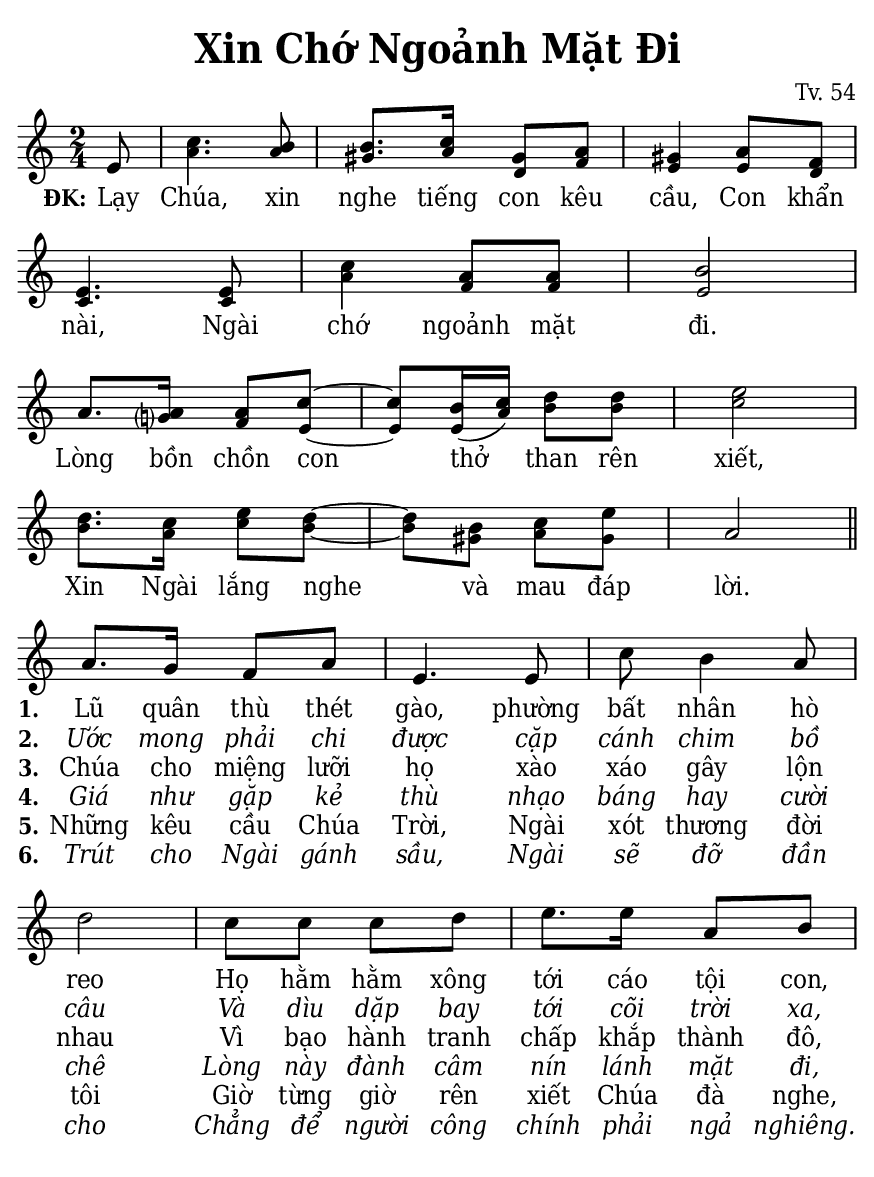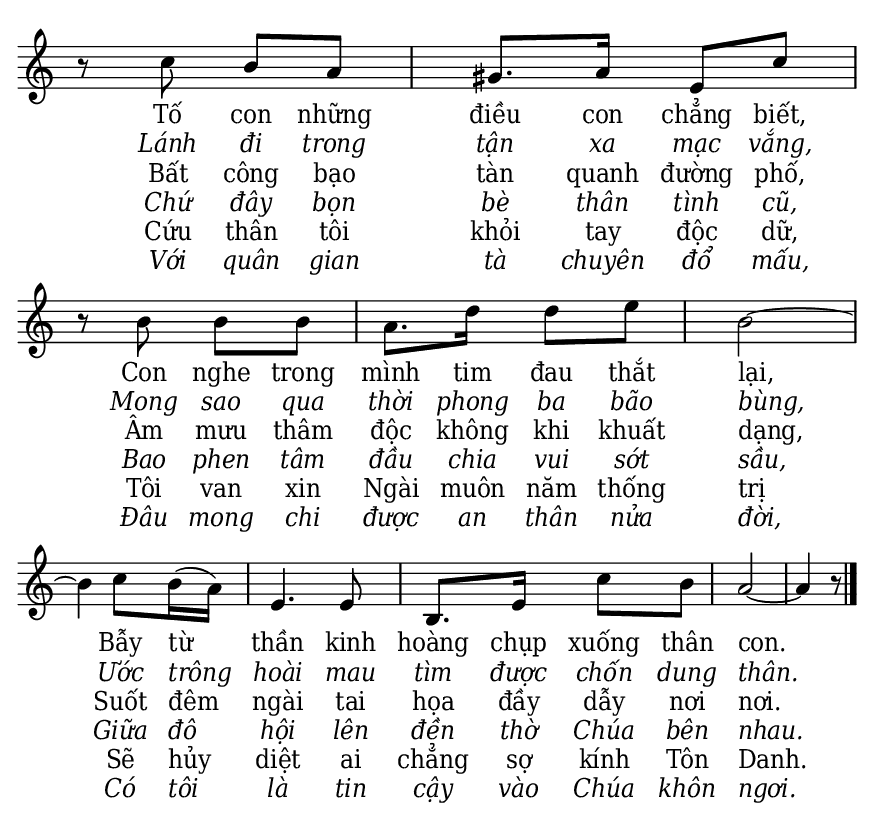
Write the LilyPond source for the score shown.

% Cài đặt chung\
\version "2.22.1"
\include "english.ly"

\header {
  title = \markup { \fontsize #1 "Xin Chớ Ngoảnh Mặt Đi" }
  composer = "Tv. 54"
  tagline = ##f
}

% Nhạc phiên khúc
nhacPhienKhucSop = \relative c' {
  \partial 8 e8 |
  c'4. b8 |
  b8. c16 gs8 a |
  gs4 a8 f |
  e4. e8 |
  c'4 a8 a |
  b2 |
  a8. a16 a8 c ~ |
  c b16 (c) d8 d |
  e2 |
  d8. c16 e8 d ~ |
  d b c e |
  a,2 \bar "||" \break
  
  a8. g16 f8 a |
  e4. e8 |
  c' b4 a8 |
  d2 |
  c8 c c d |
  e8. e16 a,8 b |
  r8 c b a |
  gs8. a16 e8 c' |
  r8 b b b |
  a8. d16 d8 e |
  b2 ~ |
  b4 c8 b16 (a) |
  e4. e8 |
  b8. e16 c'8 b |
  a2 ~ |
  a4 r8 \bar "|."
}

nhacPhienKhucAlto = \relative c' {
  e8 |
  a4. a8 |
  gs8. a16 d,8 f |
  e4 e8 d |
  c4. c8 |
  a'4 f8 f |
  e2 |
  a8. g!?16 f8 e ~ |
  e e16 (a) b8 b |
  c2 |
  b8. a16 c8 b ~ |
  b gs a gs |
  a2
}

% Lời phiên khúc
loiPhienKhucSop = \lyrics {
  \set stanza = "ĐK:"
  Lạy Chúa, xin nghe tiếng con kêu cầu,
  Con khẩn nài, Ngài chớ ngoảnh mặt đi.
  Lòng bồn chồn con thở than rên xiết,
  Xin Ngài lắng nghe và mau đáp lời.
  <<
    {
      \set stanza = "1."
      Lũ quân thù thét gào,
      phường bất nhân hò reo
      Họ hằm hằm xông tới cáo tội con,
      Tố con những điều con chẳng biết,
      Con nghe trong mình tim đau thắt lại,
      Bẫy từ thần kinh hoàng chụp xuống thân con.
    }
    \new Lyrics {
	    \set associatedVoice = "beSop"
	    \set stanza = "2."
      \override Lyrics.LyricText.font-shape = #'italic
	    Ước mong phải chi được cặp cánh chim bồ câu
	    Và dìu dặp bay tới cõi trời xa,
	    Lánh đi trong tận xa mạc vắng,
	    Mong sao qua thời phong ba bão bùng,
	    Ước trông hoài mau tìm được chốn dung thân.
    }
    \new Lyrics {
	    \set associatedVoice = "beSop"
	    \set stanza = "3."
	    Chúa cho miệng lưỡi họ xào xáo gây lộn nhau
	    Vì bạo hành tranh chấp khắp thành đô,
	    Bất công bạo tàn quanh đường phố,
	    Âm mưu thâm độc không khi khuất dạng,
	    Suốt đêm ngài tai họa đầy dẫy nơi nơi.
    }
    \new Lyrics {
	    \set associatedVoice = "beSop"
	    \set stanza = "4."
      \override Lyrics.LyricText.font-shape = #'italic
	    Giá như gặp kẻ thù nhạo báng hay cười chê
	    Lòng này đành câm nín lánh mặt đi,
	    Chứ đây bọn bè thân tình cũ,
	    Bao phen tâm đầu chia vui sớt sầu,
	    Giữa đô hội lên đền thờ Chúa bên nhau.
    }
    \new Lyrics {
	    \set associatedVoice = "beSop"
	    \set stanza = "5."
	    Những kêu cầu Chúa Trời,
	    Ngài xót thương đời tôi
	    Giờ từng giờ rên xiết Chúa đà nghe,
	    Cứu thân tôi khỏi tay độc dữ,
	    Tôi van xin Ngài muôn năm thống trị
	    Sẽ hủy diệt ai chẳng sợ kính Tôn Danh.
    }
    \new Lyrics {
	    \set associatedVoice = "beSop"
	    \set stanza = "6."
      \override Lyrics.LyricText.font-shape = #'italic
	    Trút cho Ngài gánh sầu,
	    Ngài sẽ đỡ đần cho
	    Chẳng để người công chính phải ngả nghiêng.
	    Với quân gian tà chuyên đổ mấu,
	    Đâu mong chi được an thân nửa đời,
	    Có tôi là tin cậy vào Chúa khôn ngơi.
    }
  >>
}

% Dàn trang
\paper {
  #(set-paper-size "a5")
  top-margin = 3\mm
  bottom-margin = 3\mm
  left-margin = 3\mm
  right-margin = 3\mm
  indent = #0
  #(define fonts
	 (make-pango-font-tree "Deja Vu Serif Condensed"
	 		       "Deja Vu Serif Condensed"
			       "Deja Vu Serif Condensed"
			       (/ 20 20)))
  print-page-number = ##f
  system-system-spacing = #'((basic-distance . 0.1) (padding . 2.5))
  ragged-bottom = ##t
}

TongNhip = {
  \key c \major \time 2/4
  \set Timing.beamExceptions = #'()
  \set Timing.baseMoment = #(ly:make-moment 1/4)
}

% Đổi kích thước nốt cho bè phụ
notBePhu =
#(define-music-function (font-size music) (number? ly:music?)
   (for-some-music
     (lambda (m)
       (if (music-is-of-type? m 'rhythmic-event)
           (begin
             (set! (ly:music-property m 'tweaks)
                   (cons `(font-size . ,font-size)
                         (ly:music-property m 'tweaks)))
             #t)
           #f))
     music)
   music)

\score {
  \new ChoirStaff <<
    \new Staff \with {
        \consists "Merge_rests_engraver"
        printPartCombineTexts = ##f
      }
      <<
      \new Voice \TongNhip \partCombine 
        \nhacPhienKhucSop
        \notBePhu -1 { \nhacPhienKhucAlto }
      \new NullVoice = beSop \nhacPhienKhucSop
      \new Lyrics \lyricsto beSop \loiPhienKhucSop
      >>
  >>
  \layout {
    \override Lyrics.LyricSpace.minimum-distance = #2
    \override Score.BarNumber.break-visibility = ##(#f #f #f)
    \override Score.SpacingSpanner.uniform-stretching = ##t
  } 
}
